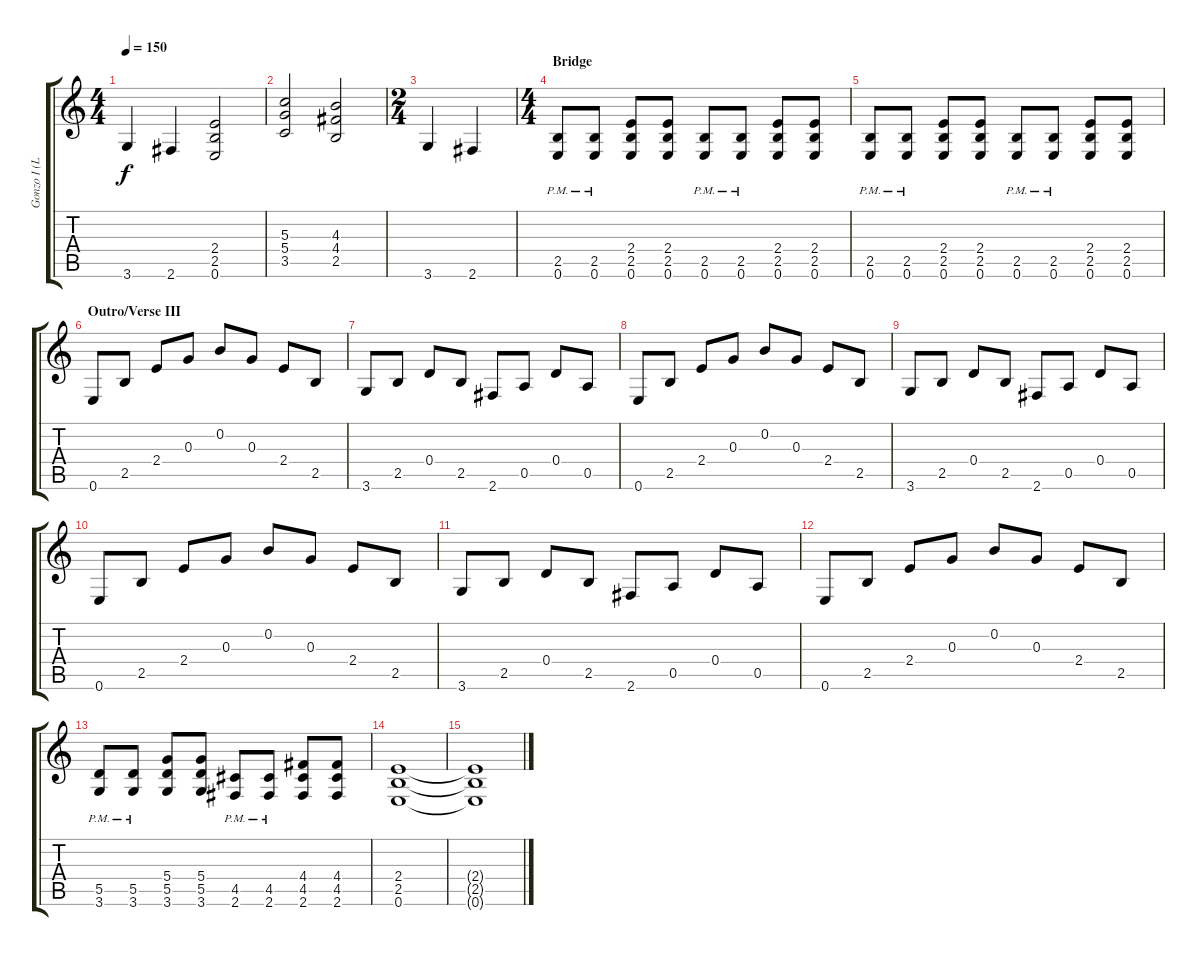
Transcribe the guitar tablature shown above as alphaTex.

\track ("Gonzo I (Live)" "Gonzo I (L") {instrument overdrivenguitar}
\staff {score tabs}
\tuning (E4 B3 G3 D3 A2 E2) {hide}
\ts (4 4)
\tempo 150
\clef g2
\ks c
3.6.4{dy f} 2.6.4 (2.4 2.5 0.6).2 |
(5.3 5.4 3.5).2 (4.3 4.4 2.5).2 |
\ts (2 4)
3.6.4 2.6.4 |
\ts (4 4)
\section ("" "Bridge")
(2.5{pm} 0.6{pm}).8 (2.5{pm} 0.6{pm}).8 (2.4 2.5 0.6).8 (2.4 2.5 0.6).8 (2.5{pm} 0.6{pm}).8 (2.5{pm} 0.6{pm}).8 (2.4 2.5 0.6).8 (2.4 2.5 0.6).8 |
(2.5{pm} 0.6{pm}).8 (2.5{pm} 0.6{pm}).8 (2.4 2.5 0.6).8 (2.4 2.5 0.6).8 (2.5{pm} 0.6{pm}).8 (2.5{pm} 0.6{pm}).8 (2.4 2.5 0.6).8 (2.4 2.5 0.6).8 |
\section ("" "Outro/Verse III")
0.6.8{instrument electricguitarclean} 2.5.8 2.4.8 0.3.8 0.2.8 0.3.8 2.4.8 2.5.8 |
3.6.8 2.5.8 0.4.8 2.5.8 2.6.8 0.5.8 0.4.8 0.5.8 |
0.6.8 2.5.8 2.4.8 0.3.8 0.2.8 0.3.8 2.4.8 2.5.8 |
3.6.8 2.5.8 0.4.8 2.5.8 2.6.8 0.5.8 0.4.8 0.5.8 |
0.6.8 2.5.8 2.4.8 0.3.8 0.2.8 0.3.8 2.4.8 2.5.8 |
3.6.8 2.5.8 0.4.8 2.5.8 2.6.8 0.5.8 0.4.8 0.5.8 |
0.6.8 2.5.8 2.4.8 0.3.8 0.2.8 0.3.8 2.4.8 2.5.8 |
(5.5{pm} 3.6{pm}).8{instrument overdrivenguitar} (5.5{pm} 3.6{pm}).8 (5.4 5.5 3.6).8 (5.4 5.5 3.6).8 (4.5{pm} 2.6{pm}).8 (4.5{pm} 2.6{pm}).8 (4.4 4.5 2.6).8 (4.4 4.5 2.6).8 |
(2.4 2.5 0.6).1 |
(2.4{t} 2.5{t} 0.6{t}).1{volume 0}
